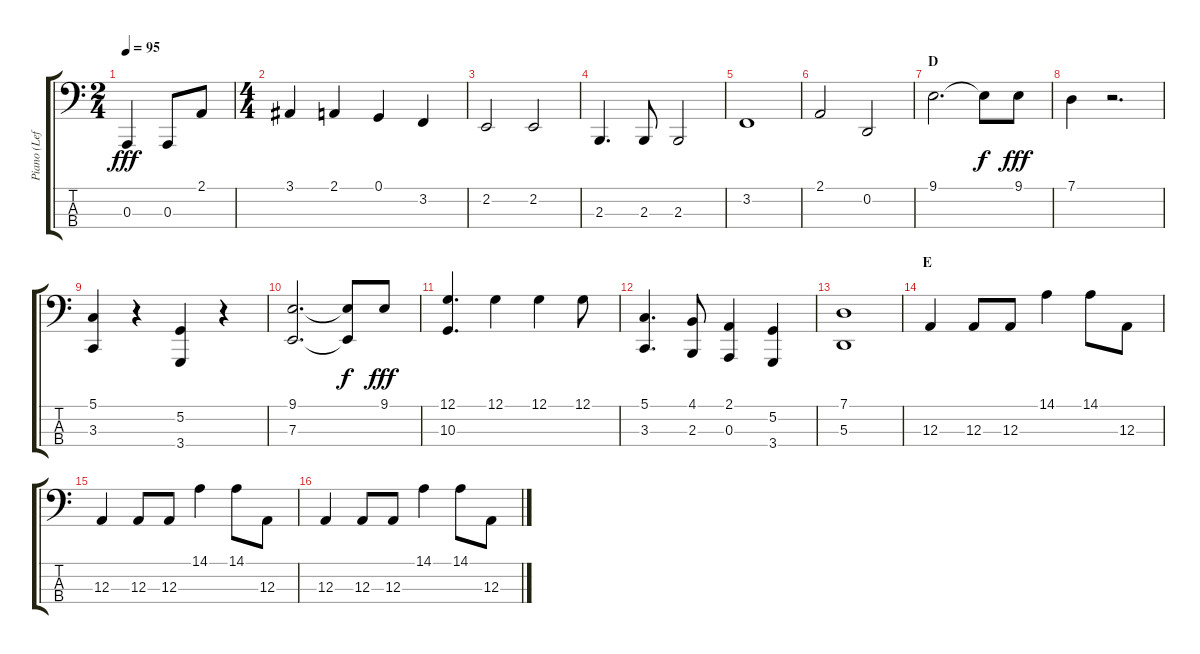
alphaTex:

\track ("Piano (Left Hand)" "Piano (Lef") {instrument acousticgrandpiano}
\staff {score tabs}
\tuning (G2 D2 A1 E1) {hide}
\ts (2 4)
\tempo 95
\clef f4
\ks c
0.3.4{dy fff} 0.3.8 2.1.8 |
\ts (4 4)
3.1.4 2.1.4 0.1.4 3.2.4 |
2.2.2 2.2.2 |
2.3.4{d} 2.3.8 2.3.2 |
3.2.1 |
2.1.2 0.2.2 |
\section ("" "D")
9.1.2{d} 9.1{t}.8{dy f} 9.1.8{dy fff} |
7.1.4 r.2{d} |
(5.1 3.3).4 r.4 (5.2 3.4).4 r.4 |
(9.1 7.3).2{d} (9.1{t} 7.3{t}).8{dy f} 9.1.8{dy fff} |
(12.1 10.3).4{d} 12.1.4 12.1.4 12.1.8 |
(5.1 3.3).4{d} (4.1 2.3).8 (2.1 0.3).4 (5.2 3.4).4 |
(7.1 5.3).1 |
\section ("" "E")
12.3.4 12.3.8 12.3.8 14.1.4 14.1.8 12.3.8 |
12.3.4 12.3.8 12.3.8 14.1.4 14.1.8 12.3.8 |
12.3.4 12.3.8 12.3.8 14.1.4 14.1.8 12.3.8
